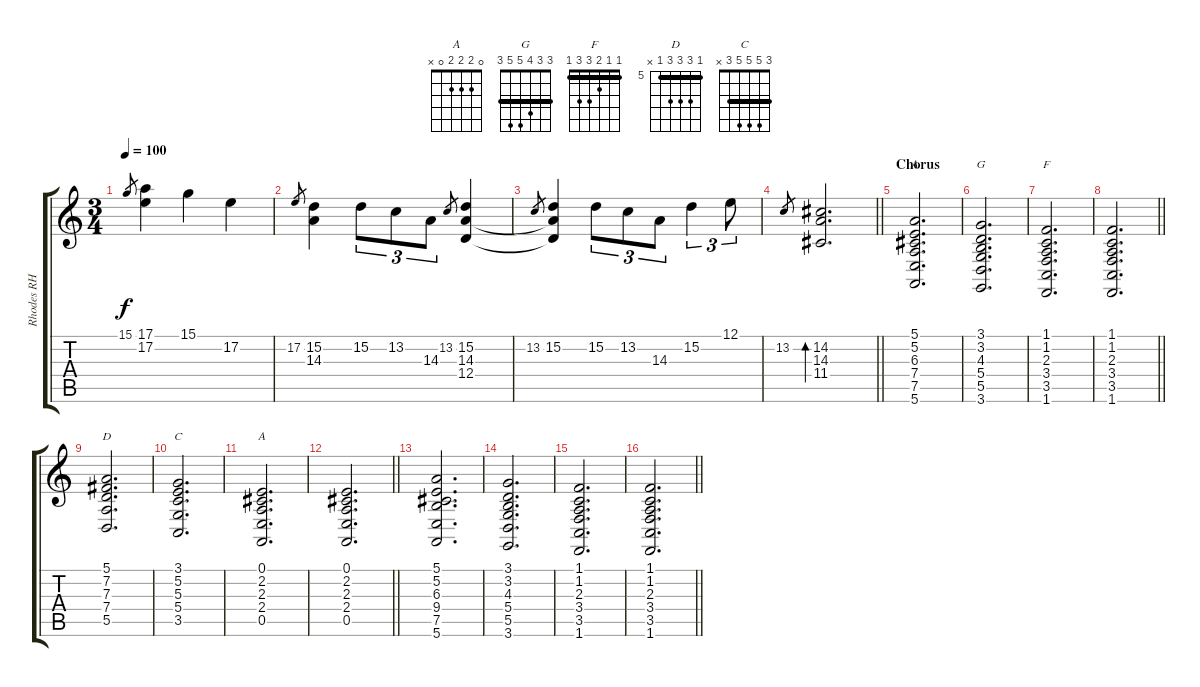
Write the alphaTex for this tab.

\track ("Rhodes RH" "Rhodes RH") {instrument electricpiano1}
\staff {score tabs}
\tuning (E4 B3 G3 D3 A2 E2) {hide}
\chord ("A" 5 5 6 7 7 5) {firstfret 5 barre 5}
\chord ("G" 3 3 4 5 5 3) {barre 3}
\chord ("F" 1 1 2 3 3 1) {barre 1}
\chord ("D" 5 7 7 7 5 x) {firstfret 5 barre 5}
\chord ("C" 3 5 5 5 3 x) {barre 3}
\chord ("A" 0 2 2 2 0 x)
\ts (3 4)
\tempo 100
\clef g2
\ks c
15.1.8{gr dy f} (17.1 17.2).4 15.1.4 17.2.4 |
17.2.8{gr} (15.2 14.3).4 15.2.8{tu (3 2)} 13.2.8{tu (3 2)} 14.3.8{tu (3 2)} 13.2.8{gr} (15.2 14.3 12.4).4 |
13.2.8{gr} (15.2 14.3{t} 12.4{t}).4 15.2.8{tu (3 2)} 13.2.8{tu (3 2)} 14.3.8{tu (3 2)} 15.2.4{tu (3 2)} 12.1.8{tu (3 2)} |
\barLineRight lightlight
13.2.8{gr} (14.2 14.3 11.4).2{d bd 60} |
\section ("" "Chorus")
(5.1 5.2 6.3 7.4 7.5 5.6).2{d ch "A" volume 11 balance 12} |
(3.1 3.2 4.3 5.4 5.5 3.6).2{d ch "G"} |
(1.1 1.2 2.3 3.4 3.5 1.6).2{d ch "F"} |
\barLineRight lightlight
(1.1 1.2 2.3 3.4 3.5 1.6).2{d} |
(5.1 7.2 7.3 7.4 5.5).2{d ch "D"} |
(3.1 5.2 5.3 5.4 3.5).2{d ch "C"} |
(0.1 2.2 2.3 2.4 0.5).2{d ch "A"} |
\barLineRight lightlight
(0.1 2.2 2.3 2.4 0.5).2{d} |
(5.1 5.2 6.3 9.4 7.5 5.6).2{d} |
(3.1 3.2 4.3 5.4 5.5 3.6).2{d} |
(1.1 1.2 2.3 3.4 3.5 1.6).2{d} |
\barLineRight lightlight
(1.1 1.2 2.3 3.4 3.5 1.6).2{d}
